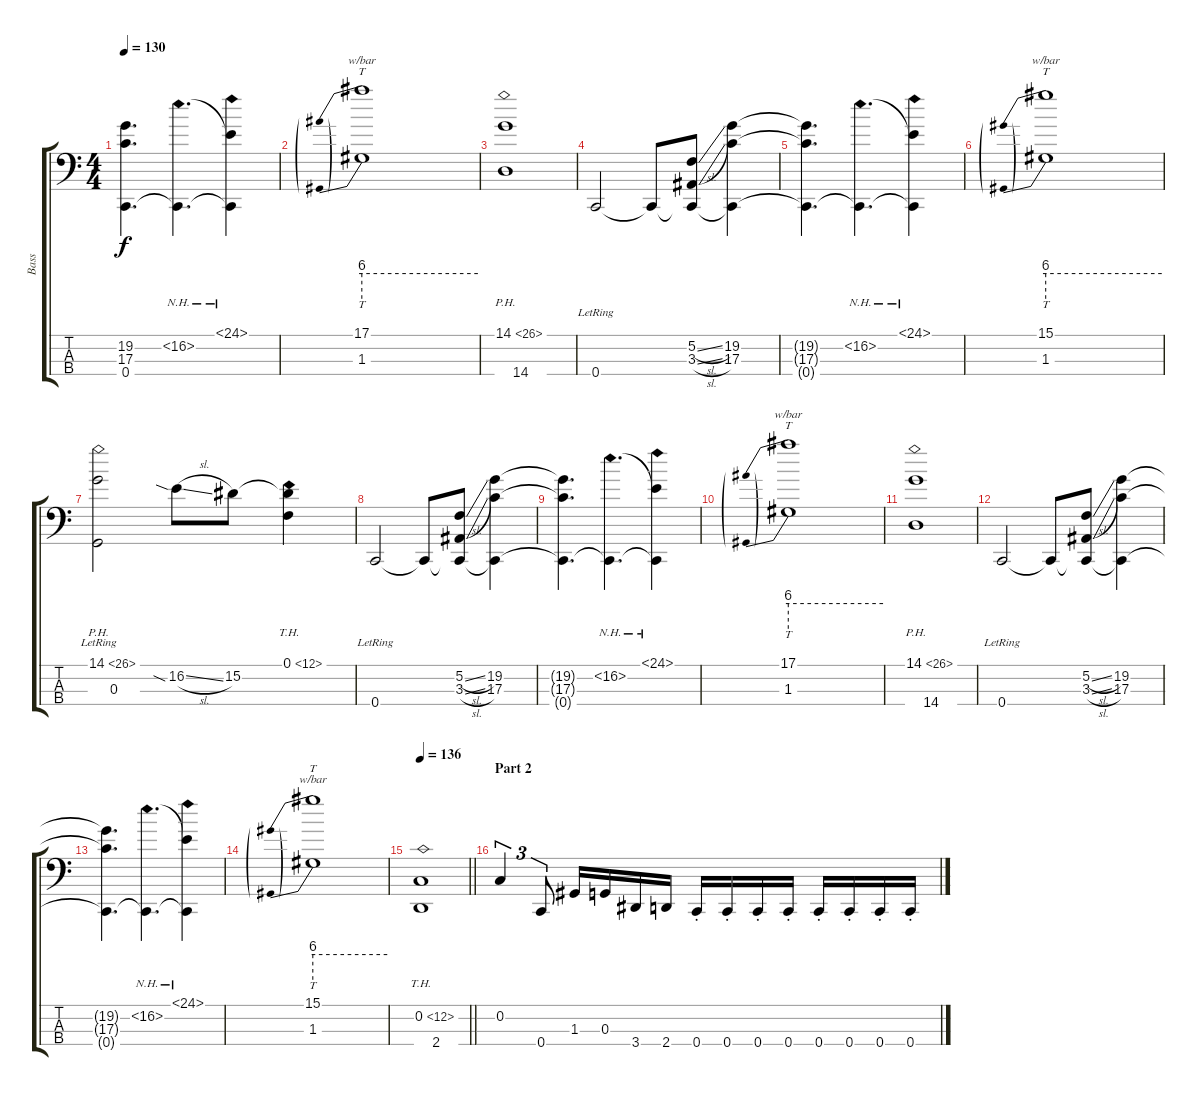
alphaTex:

\track ("Bass" "Bass") {instrument electricbassfinger}
\staff {score tabs}
\tuning (F2 C2 G1 C1) {hide}
\ts (4 4)
\tempo 130
\clef f4
\ks c
(19.2{t} 17.3{t} 0.4{t}).4{d dy f} (16.2{nh} 0.4{t}).4{d} (24.1{nh} 16.2{t} 0.4{t}).4 |
(17.1 1.3).1{tt tbe (predive default 0 24 60 24)} |
(14.1{ph 12} 14.4).1 |
0.4{lr}.2 0.4{t}.8 (5.2{sl} 3.3{sl} 0.4{t}).8 (19.2 17.3 0.4{t}).4 |
(19.2{t} 17.3{t} 0.4{t}).4{d} (16.2{nh} 0.4{t}).4{d} (24.1{nh} 16.2{t} 0.4{t}).4 |
(15.1 1.3).1{tt tbe (predive default 0 24 60 24)} |
(14.1{ph 12} 0.3{lr}).2 16.2{sia sl}.8 15.2.8 (0.1{th 12} 15.2{t}).4 |
0.4{lr}.2 0.4{t}.8 (5.2{sl} 3.3{sl} 0.4{t}).8 (19.2 17.3 0.4{t}).4 |
(19.2{t} 17.3{t} 0.4{t}).4{d} (16.2{nh} 0.4{t}).4{d} (24.1{nh} 16.2{t} 0.4{t}).4 |
(17.1 1.3).1{tt tbe (predive default 0 24 60 24)} |
(14.1{ph 12} 14.4).1 |
0.4{lr}.2 0.4{t}.8 (5.2{sl} 3.3{sl} 0.4{t}).8 (19.2 17.3 0.4{t}).4 |
(19.2{t} 17.3{t} 0.4{t}).4{d} (16.2{nh} 0.4{t}).4{d} (24.1{nh} 16.2{t} 0.4{t}).4 |
(15.1 1.3).1{tt tbe (predive default 0 24 60 24)} |
\tempo 136
\barLineRight lightlight
(0.2{th 12} 2.4).1 |
\section ("" "Part 2")
0.2.4{tu (3 2)} 0.4.8{tu (3 2)} 1.3.16 0.3.16 3.4.16 2.4.16 0.4{st}.16 0.4{st}.16 0.4{st}.16 0.4{st}.16 0.4{st}.16 0.4{st}.16 0.4{st}.16 0.4{st}.16
